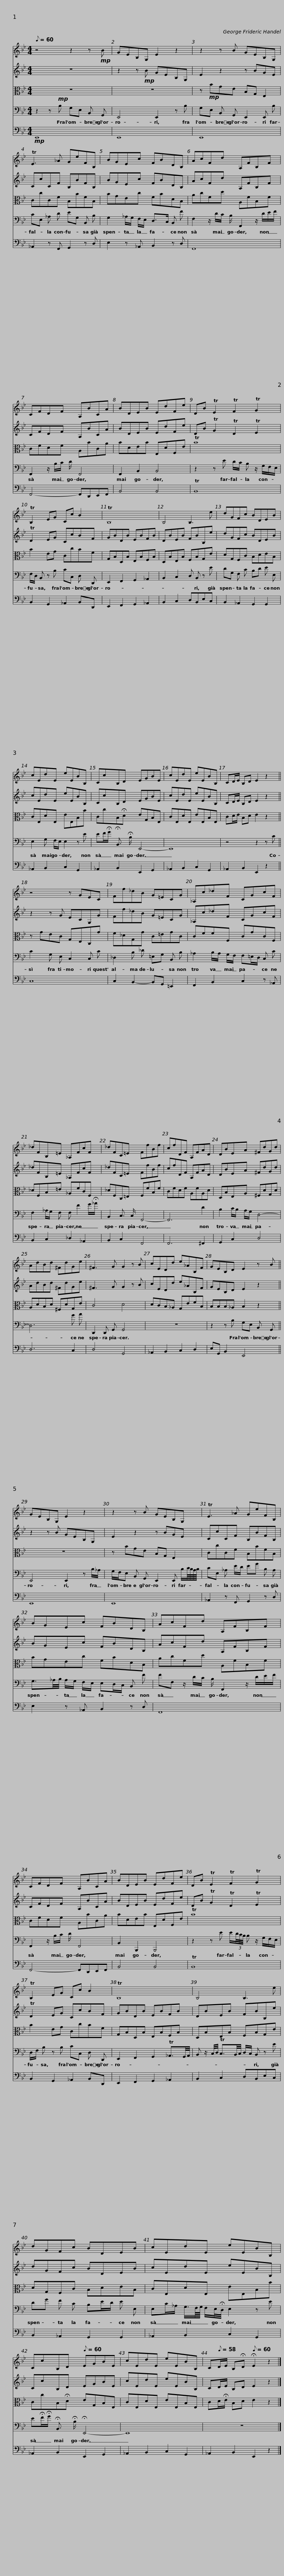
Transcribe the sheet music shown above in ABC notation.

X:1
%%score 1 2 3 4 5
L:1/8
Q:1/8=60
M:4/4
I:linebreak $
K:Bb
V:1 treble
V:2 treble
V:3 alto
V:4 bass
V:5 bass
V:1
 z4 z2 z!mp! B | GEB,G, E2 z2 | z2 z B GEB,G, | TE3 _A GeFB, |$ BGEc FBDB, | %5
 AcFd A,FB,F | CFDF A,BCA | BDEB EdFe |$ DB TE2 TF2 TG2 | TB,2 EG Cc B2 | %10
 TB,8 | B,4 B,3 e | dGFc BDEB |$ cEdE eEBB, | CcB,D EGBE | %15
 cEdE eEBB, | CD/E/ B,D E2 z2 || z4 z GEC |$ Ff_dB G=ECG | _A,c_dF CGcF | %20
 _dFB,=E _A,FcF | _dFC=E FfBf |$ cfDF A,FAD | DBEA ^FdGd | AdBd ^FdGe | %25
 ^F3 G G2 z B | cEDd e_AB,F |$ GEB,D E2 z B || GEB,G, E2 z2 | z2 z B GEB,G, | %30
 TE3 _A GeFB, |$ BGEc FBDB, | AcFd A,FB,F | CFDF A,BCA | BDEB EdFe |$ %35
 DB TE2 TF2 TG2 | TB,2 EG Cc B2 | TB,8 | B,4 B,3 e |$ dGFc BDEB | %40
 cEdE eEBB, |[Q:1/8=59] C[Q:1/8=58]c[Q:1/8=57]B,[Q:1/8=56]D[Q:1/8=60] EGBE | cEdE eEBB, |[Q:1/8=59] C[Q:1/8=58]D/E/[Q:1/8=57] B,[Q:1/8=56]!fermata!D[Q:1/8=60] !fermata!E2 z2 |] %44
V:2
 z8 | z2 z!mp! B GEB,G, | E2 z2 z BGE | CcCF B,BFB, |$ BGEc FBDB, | %5
 AcFd A,FB,F | CFDF A,BCA | BDEB EdFe |$ DB TG2 TD2 TE2 | TD2 EG CcBF | %10
 GBDB EBFB | DBEB FBB,e | dGFc BDEB |$ cEdE eEBB, | CcB,D EGBE | %15
 cEdE eEBB, | CD/E/ B,D E2 z2 || z2 z G ECG,G |$ Ff_dB G=ECG | _A,c_dF CGcF | %20
 _dFB,=E _A,FcF | _dFC=E FfBf |$ cfDF A,FAD | DBEA ^FdGd | AdBd ^FdGe | %25
 ^F3 G G2 z B | cEDd e_AB,F |$ GEB,D E2 z2 || z2 z B GEB,G, | E2 z2 z BGE | %30
 CcCF B,BFB, |$ BGEc FBDB, | AcFd A,FB,F | CFDF A,BCA | BDEB EdFe |$ %35
 DB TG2 TD2 TE2 | TD2 EG CcBF | GBDB EBFB | DBEB FBB,e |$ dGFc BDEB | %40
 cEdE eEBB, | CcB,D EGBE | cEdE eEBB, | CD/E/ B,D E2 z2 |] %44
V:3
 z8 | z8 | z!mp! BGE B,G, E,2 | CcCF B,BFB, |$ BGEc FBDB, | %5
 AcFd A,FB,F | CFDF A,BCA | BDEB E,DF,E |$ TB8 | B2 EG CcBF | %10
 G,B,D,B, E,B,F,B, | D,B,E,B, F,B,G,E | DG,F,C B,DEB, |$ CE,DE, EE,B,B | CcB,!fermata!D EG,B,E, | %15
 CE,DE, EE,B,E, | CD/E/ B,D E2 z2 || z GEC G,E,C,G |$ F_DG,G C=EGC | CFFF, CGCF, | %20
 _DF,B,=E _A,FCF, | _DF,C,=E, F,FB,F |$ CFDF A,FA,D | D,B,E,A, ^F,DG,D | A,DB,D ^F,DG,E | %25
 C4 D4 | DCB,_A, G,EFB, |$ B,B,B,_A, B,2 z2 || z8 | z BGE B,G, E,2 | %30
 CcCF B,BFB, |$ BGEc FBDB, | AcFd A,FB,F | CFDF A,BCA | BDEB E,DF,E |$ %35
 TB8 | B2 EG CcBF | G,B,D,B, E,B,F,B, | D,B,E,B, F,B,G,E |$ DG,F,C B,DEB, | %40
 CE,DE, EE,B,B | CcB,!fermata!D EG,B,E, | CE,DE, EE,B,E, | CD/!fermata!E/ B,D E2 z2 |] %44
V:4
 z2 z!mp! B, G,E, B,, G,, | E,,4 E,,2 z B, | G,E, B,, G,, E,,2 E,, B, | CE, _A, D EG, B,, B, |$ G,2 _A,/G,/ F,/E,/ D,>C, B,, F | %5
 F,2 z/ D/C/ B,/ F,,2 z/ D/E/F/ | F,,2 z/ B,/C/ D/ F,,4 | F,,2 B,,2 B,,4 |$ z2 z E D/C/ B, z/ G,/F,/E,/ | F,/D,/ B,, z B, CC, D, D,, | %10
 E,,2 F,,2 G,,2 _A,,2 | B,,2 C,2 D, B,, z E | DG, F, C B,D E E, |$ E,2 G, F,/E,/ E,2 z E | EF/!fermata!G/ !fermata!B,,3/2 !fermata!B,/ E,,4- | %15
 E,,8 | z4 z2 z C || C2 G, E, C,2 C, C |$ _D,2 B, _D =E,G, B,, B, | _A,2 B,/A,/ G,/F,/ F,=E,/D,/ C, C | %20
 F,2 _A,/G,/ F, F, F2 G/!fermata!_A/ | B,,2 C,3/2 C,/ F,,4- |$ F,,6 D2 | B,2 C/B,/ A,/G,/ D,4- | D,6 G A | %25
 D,,2 D,, G,, G,,4 | z8 |$ z2 z B, G,E, B,, G,, || E,,4 E,,2 z B,/_A,/ | G,/F,/E, B,, G,, E,,2 E,, B,/C/8B,/8A,/8B,/8 | %30
 CE, _A, E/D/ EG B, A, |$ G,3/2_A,/4B,/4 A,/G,/ F,/E,/ E,D,/C,/ B,, F | FF, z/ D/C/ B,/ F,,2 z/ D/E/F/ | F,,2 z/ B,/C/ D/ F,,4 | B,,2 B,,,2 B,,,4 |$ %35
 z2 z E E/(3D/4C/4B,/4 B, z/ G,/F,/E,/ | D,/F,/ B, z B, CC, D, D,, | E,,2 F,,2 G,,2 T_A,,3/2G,,/4A,,/4 | B,, z/ C,/4D,/4 TC,3/2B,,/4C,/4 D,/C,/ B,, z E |$ DG F C B,E/D/ E E, | %40
 E,C/_A,/ G,3/4F,/8G,/8 F,/E,/4!fermata!D,/4 E,2 z E | E!fermata!F/!fermata!G/ !fermata!B,,3/2 !fermata!B,/ !fermata!E,,4- | E,,8 | z8 |] %44
V:5
!mp! E,,8 | E,,8 | E,,8 | _A,,2 z F,, G,,2 z D, |$ E,2 z _A,, B,,2 z D, | %5
 F,,8 | F,,4- F,,D,,E,,F,, | B,,4 B,,4 |$ TB,,8 | B,,2 G,,2 _A,,2 B,,D,, | %10
 E,,2 F,,2 G,,2 _A,,2 | B,,2 C,2 D,B,,E,C, | B,,2 _A,,2 G,,2 G,,2 |$ _A,,2 B,,2 C,2 G,,2 | _A,,2 B,,2 E,,2 G,,2 | %15
 _A,,2 B,,2 C,2 G,,2 | _A,,2 B,,2 E,,2 z2 || C,8 |$ C,2 B,,2- B,,G,, =E,,2 | F,,2 B,,2 C,2 z _A,, | %20
 B,,2 C,2 _D,2 _A,,2 | B,,2 C,2 F,,4 |$ F,,6 ^F,,2 | G,,2 C,2 D,4 | D,6 C,2 | %25
 D,4 G,,4 | _A,,2 B,,2 C,2 D,2 |$ E,G,, B,,2 E,,4 || E,,8 | E,,8 | %30
 _A,,2 z F,, G,,2 z D, |$ E,2 z _A,, B,,2 z D, | F,,8 | F,,4- F,,D,,E,,F,, | B,,4 B,,4 |$ %35
 TB,,8 | B,,2 G,,2 _A,,2 B,,D,, | E,,2 F,,2 G,,2 _A,,2 | B,,2 C,2 D,B,,E,C, |$ B,,2 _A,,2 G,,2 G,,2 | %40
 _A,,2 B,,2 C,2 G,,2 | _A,,2 B,,2 E,,2 G,,2 | _A,,2 B,,2 C,2 G,,2 | _A,,2 B,,2 E,,2 z2 |] %44
